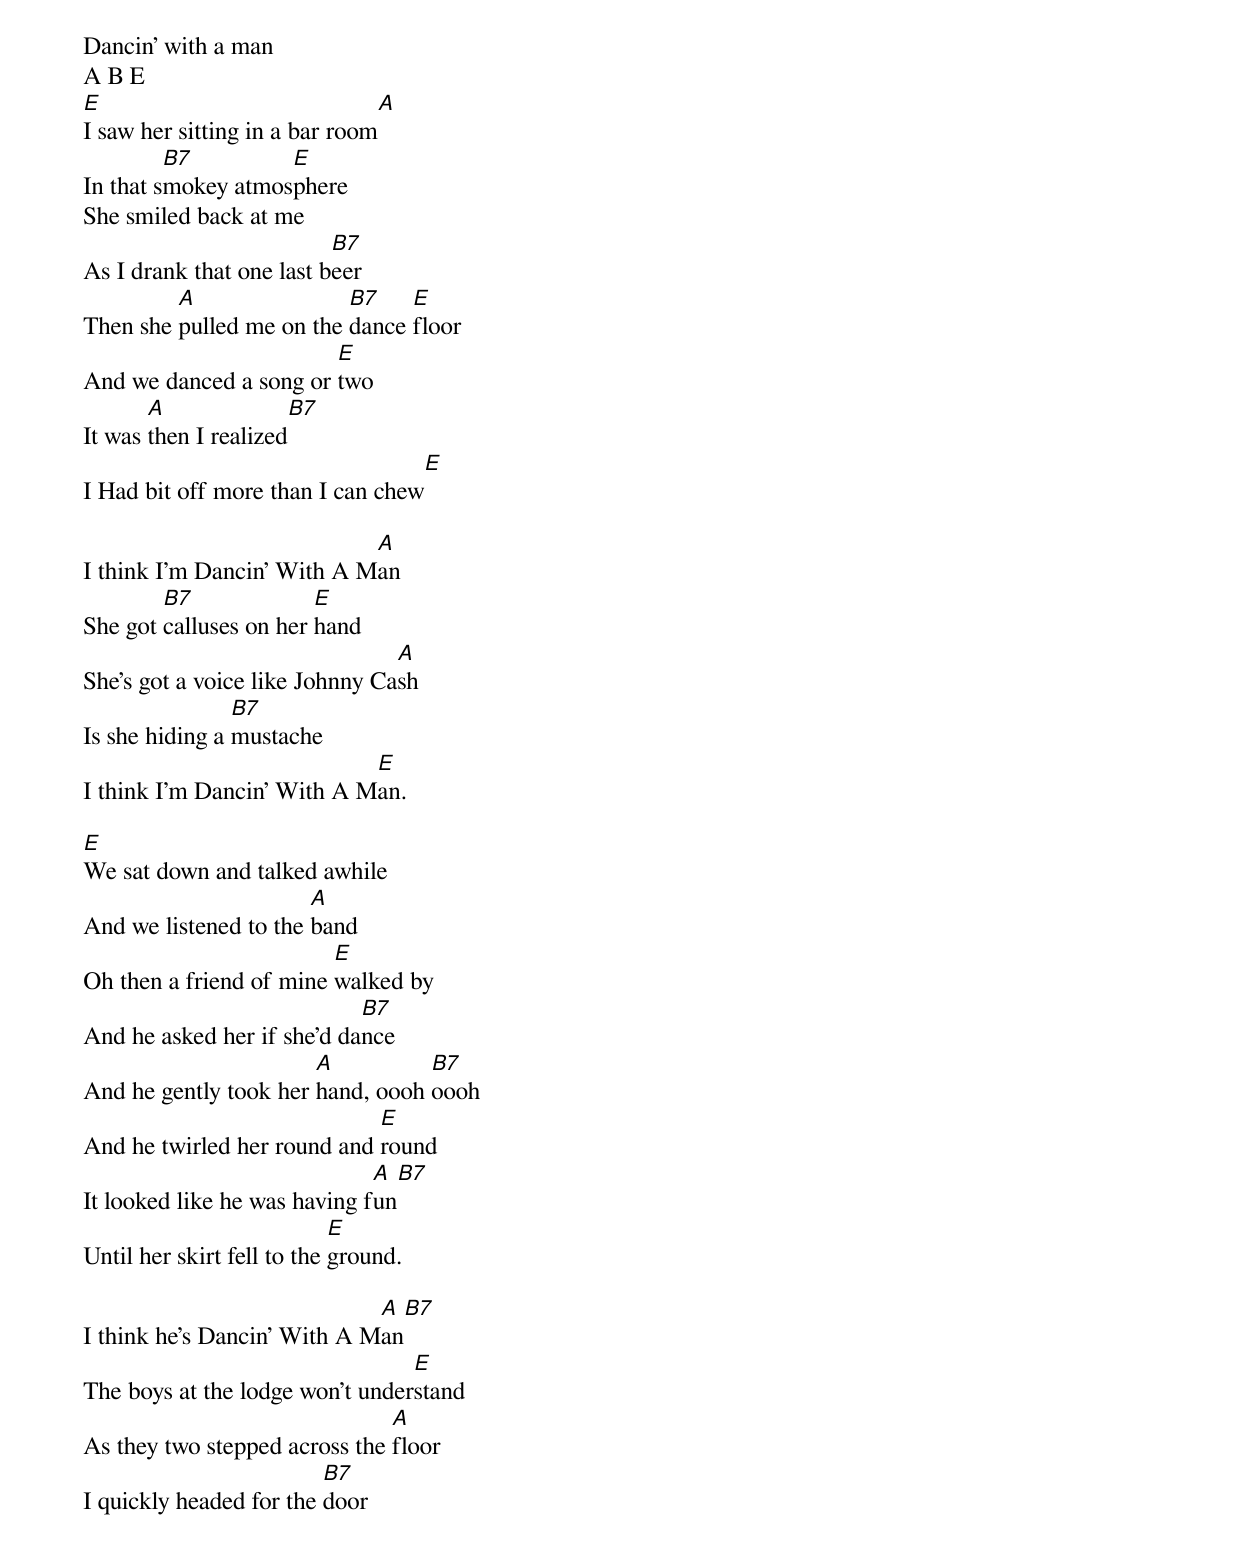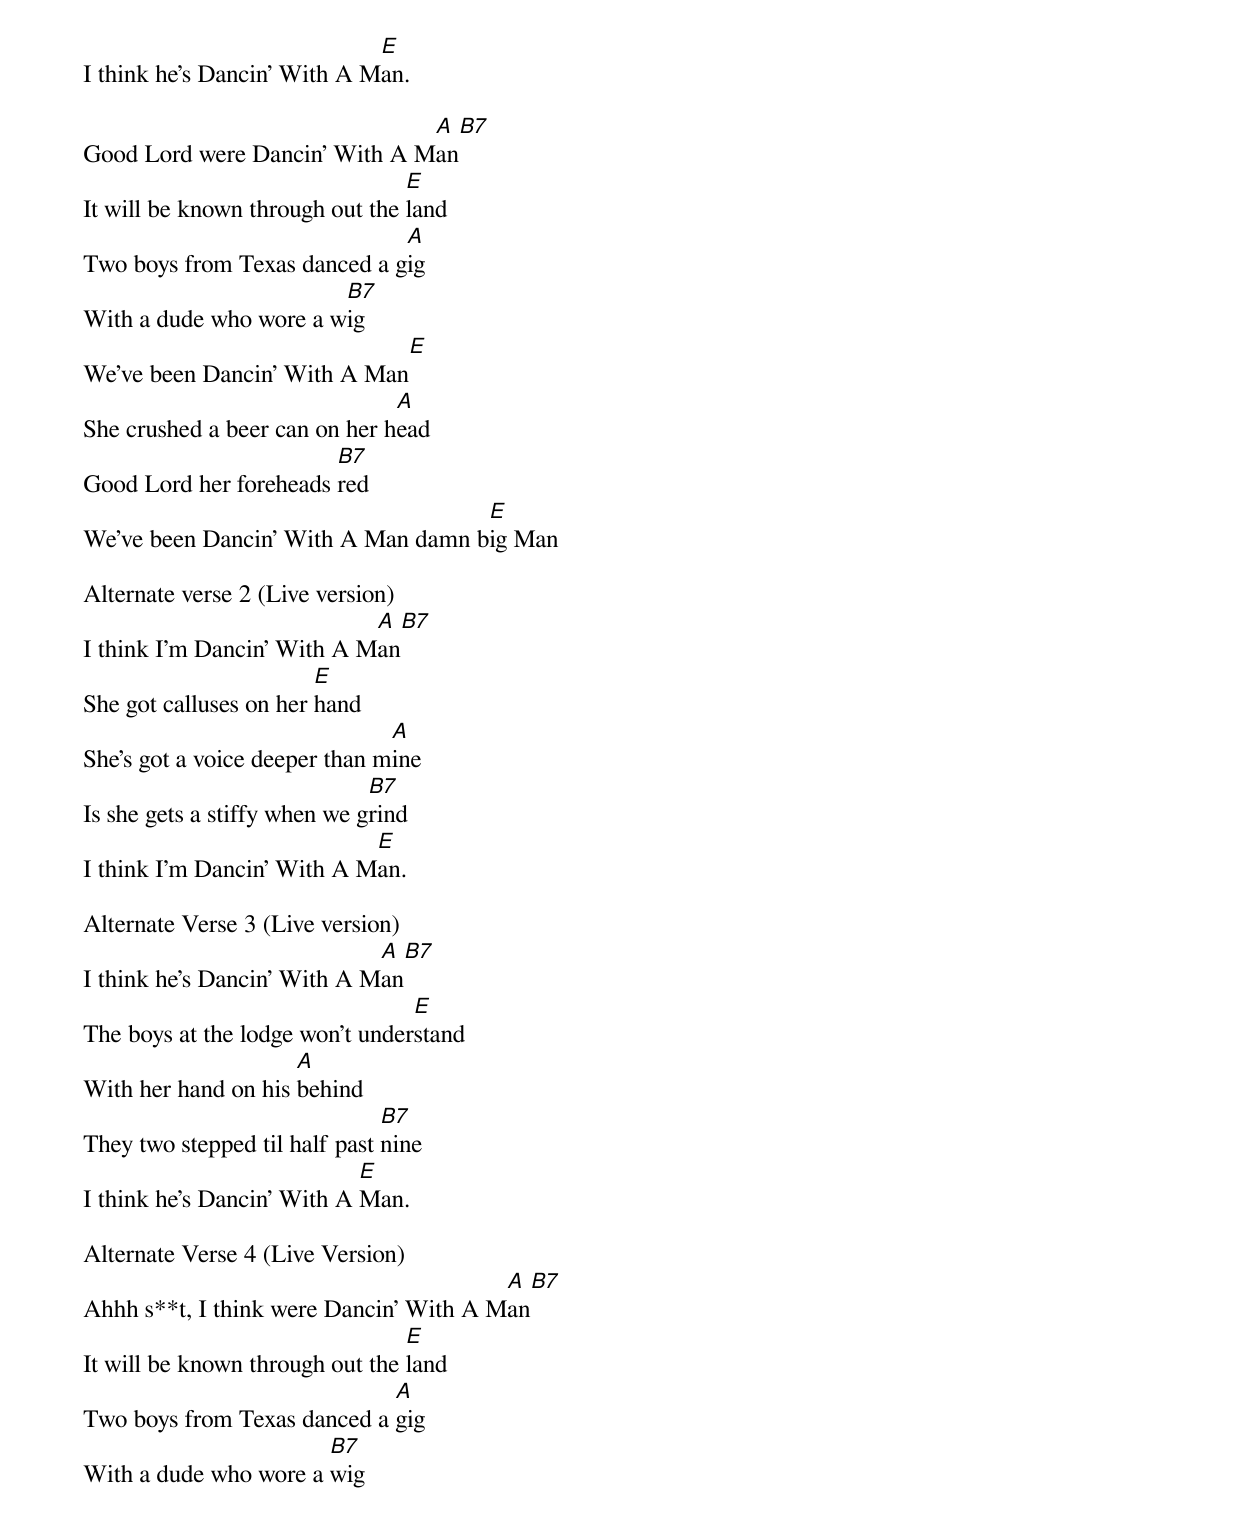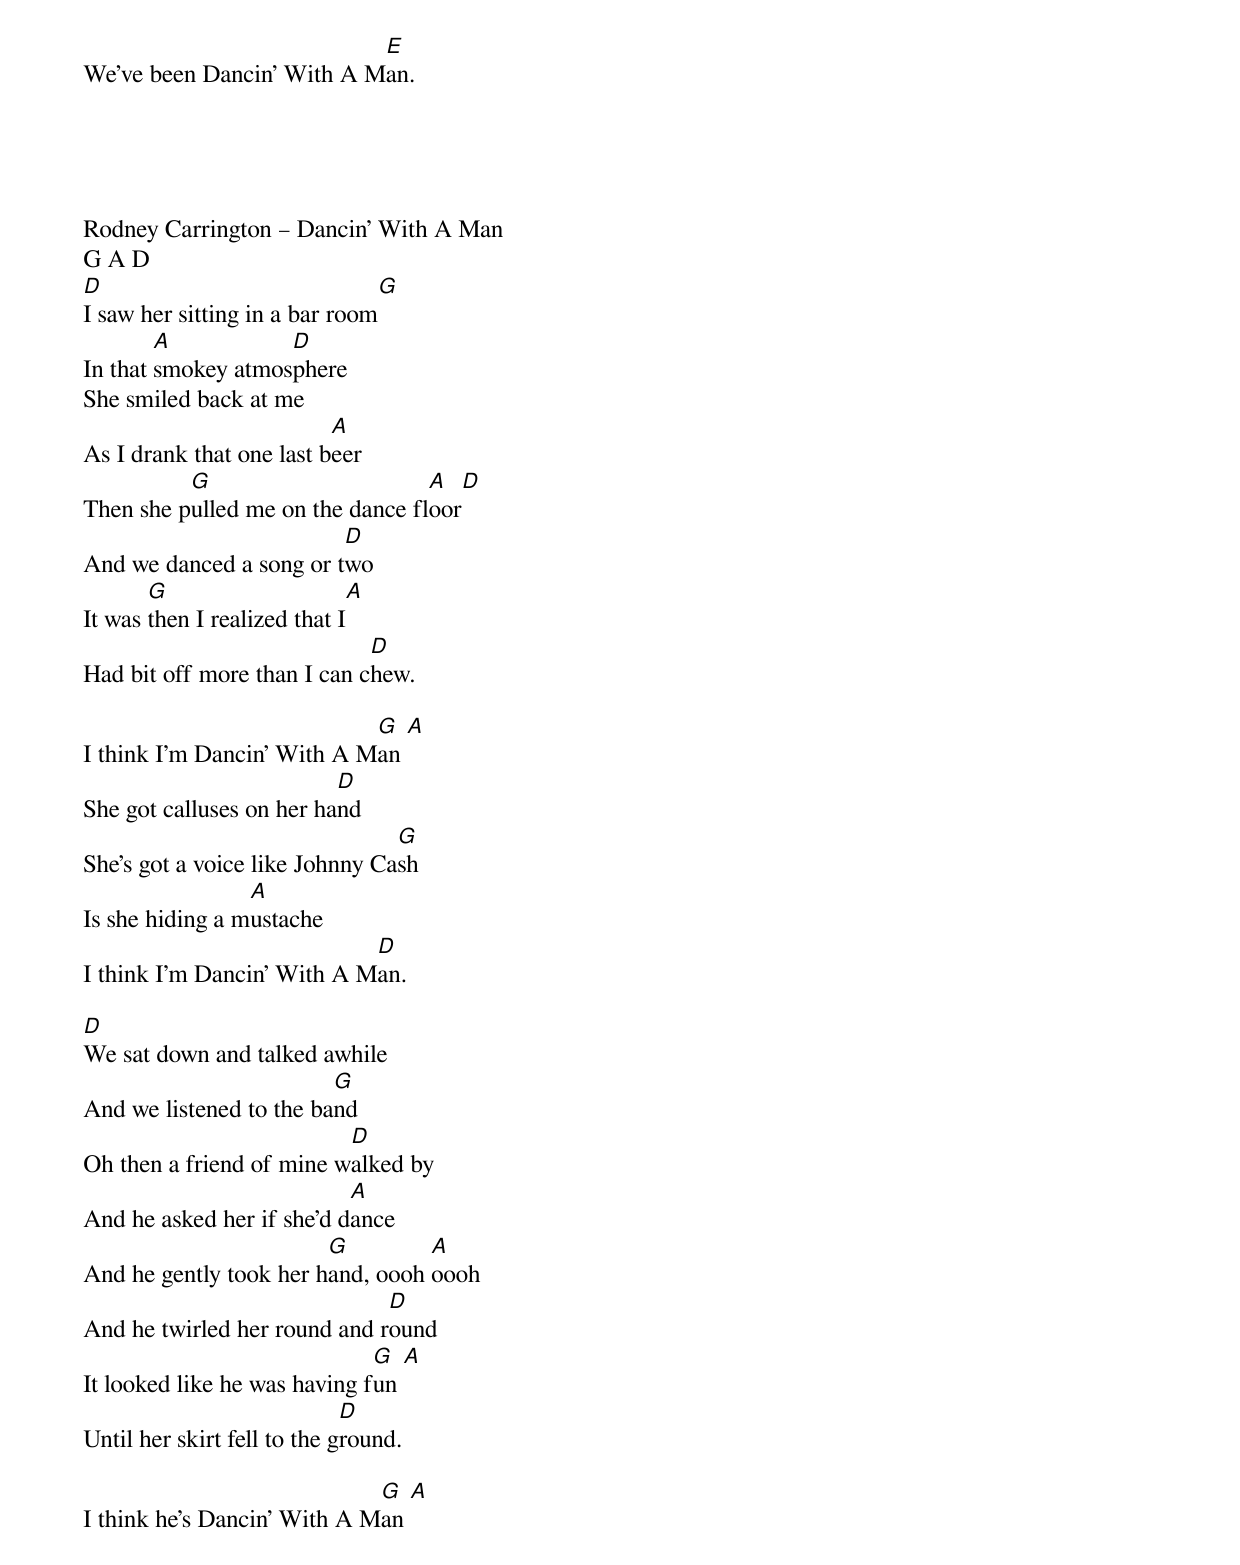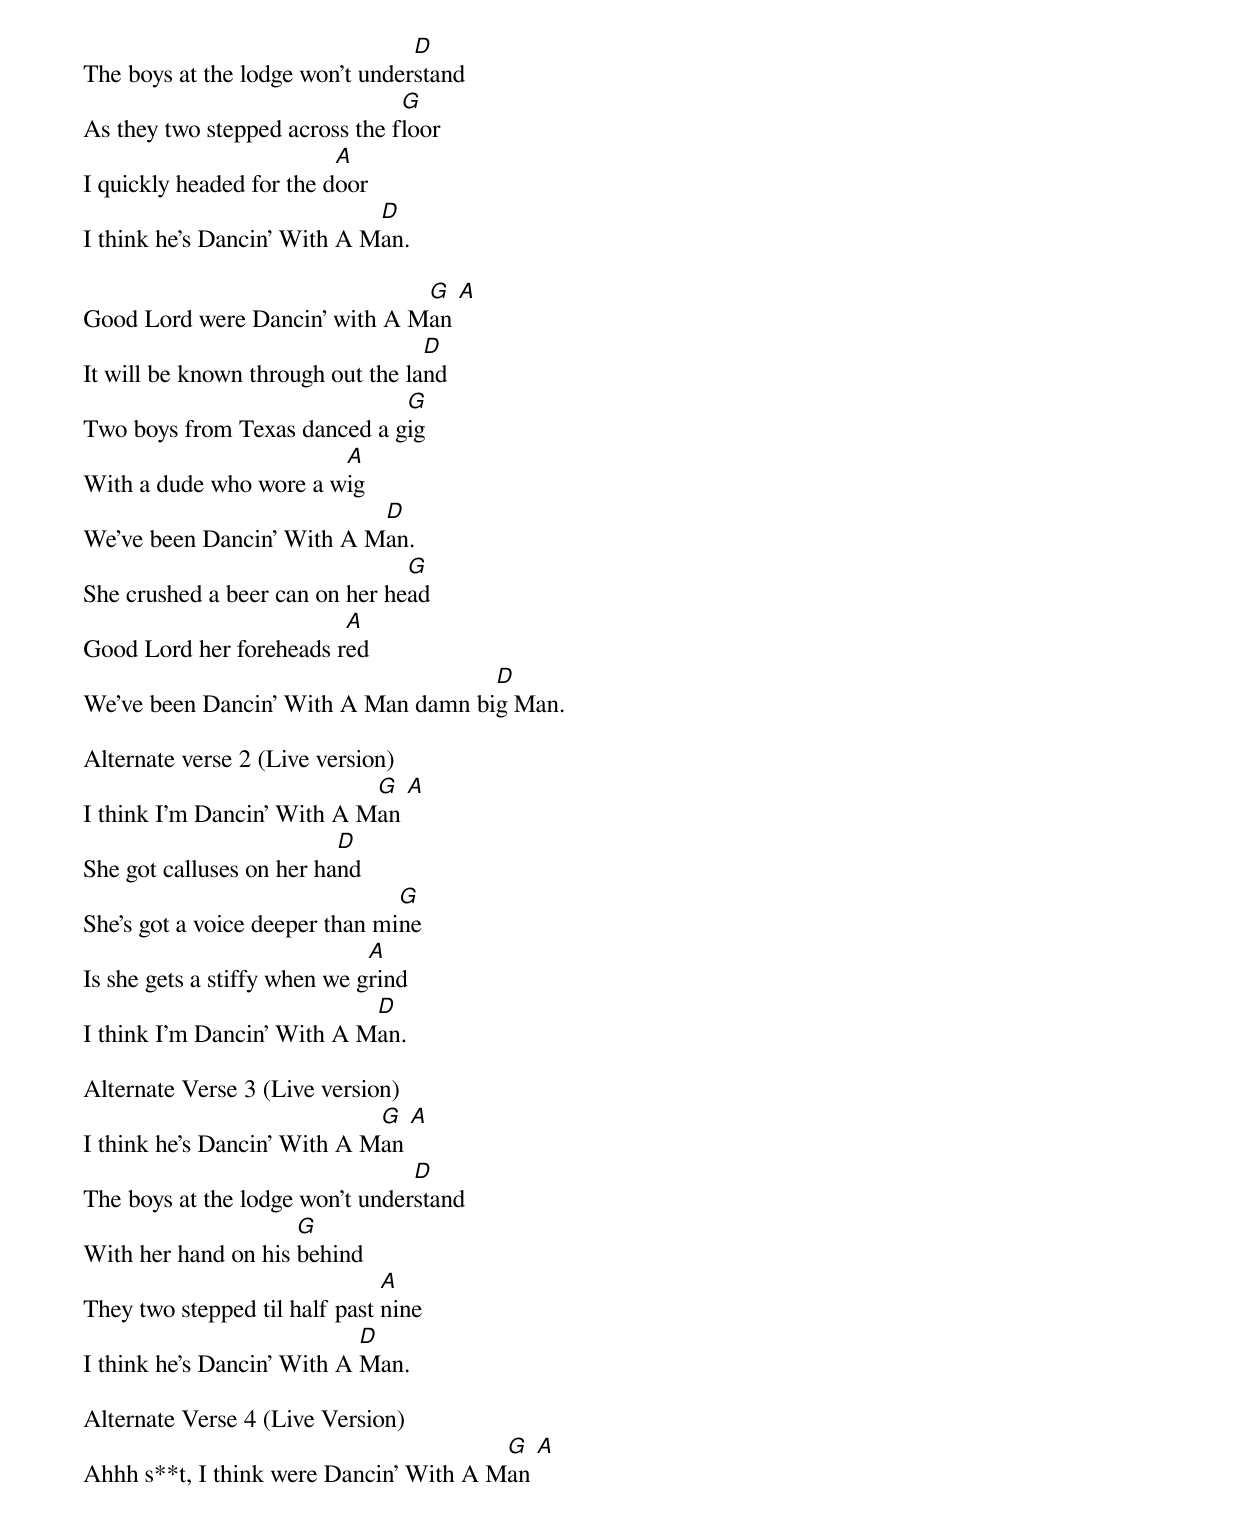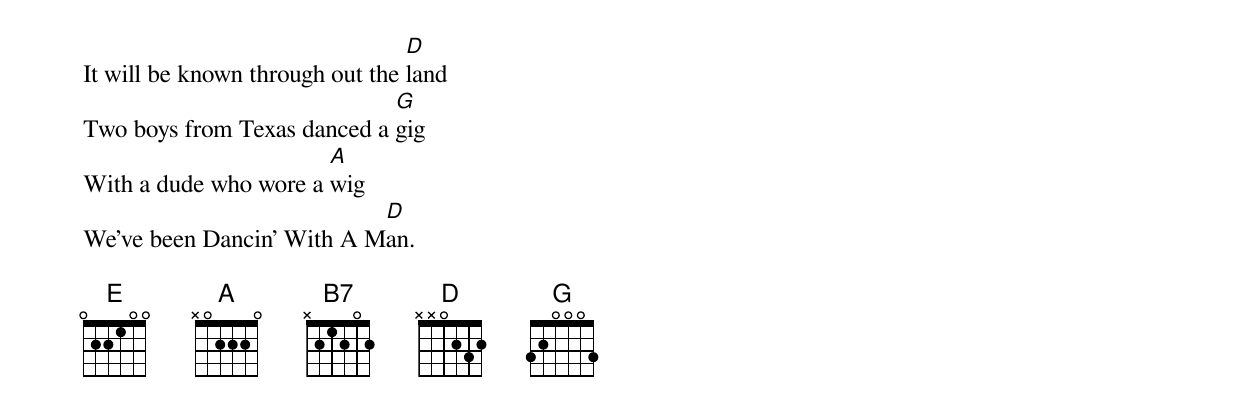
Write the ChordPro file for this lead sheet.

Dancin' with a man
A B E
[E]I saw her sitting in a bar room[A]
In that s[B7]mokey atmos[E]phere
She smiled back at me
As I drank that one last b[B7]eer
Then she [A]pulled me on the [B7]dance [E]floor
And we danced a song or [E]two
It was [A]then I realized[B7]
I Had bit off more than I can chew[E]

I think I’m Dancin' With A M[A]an
She got [B7]calluses on her [E]hand
She’s got a voice like Johnny Ca[A]sh
Is she hiding a [B7]mustache
I think I’m Dancin' With A M[E]an.

[E]We sat down and talked awhile
And we listened to the [A]band
Oh then a friend of mine [E]walked by
And he asked her if she'd da[B7]nce
And he gently took her [A]hand, oooh [B7]oooh
And he twirled her round and [E]round
It looked like he was having f[A]un[B7]
Until her skirt fell to the [E]ground.

I think he's Dancin' With A M[A]an[B7]
The boys at the lodge won't under[E]stand
As they two stepped across the [A]floor
I quickly headed for the [B7]door
I think he's Dancin' With A M[E]an.

Good Lord were Dancin' With A M[A]an[B7]
It will be known through out the [E]land
Two boys from Texas danced a g[A]ig
With a dude who wore a w[B7]ig
We've been Dancin' With A Man[E]
She crushed a beer can on her h[A]ead
Good Lord her foreheads [B7]red
We've been Dancin' With A Man damn b[E]ig Man

Alternate verse 2 (Live version)
I think I’m Dancin' With A M[A]an[B7]
She got calluses on her [E]hand
She’s got a voice deeper than m[A]ine
Is she gets a stiffy when we g[B7]rind
I think I’m Dancin' With A M[E]an.

Alternate Verse 3 (Live version)
I think he's Dancin' With A M[A]an[B7]
The boys at the lodge won't under[E]stand
With her hand on his [A]behind
They two stepped til half past [B7]nine
I think he's Dancin' With A [E]Man.

Alternate Verse 4 (Live Version)
Ahhh s**t, I think were Dancin' With A M[A]an[B7]
It will be known through out the [E]land
Two boys from Texas danced a [A]gig
With a dude who wore a [B7]wig
We've been Dancin' With A M[E]an.





Rodney Carrington – Dancin’ With A Man
G A D
[D]I saw her sitting in a bar room[G]
In that [A]smokey atmos[D]phere
She smiled back at me
As I drank that one last b[A]eer
Then she p[G]ulled me on the dance fl[A]oor[D]
And we danced a song or t[D]wo
It was [G]then I realized that I[A]
Had bit off more than I can c[D]hew.

I think I’m Dancin' With A M[G]an [A]
She got calluses on her ha[D]nd
She’s got a voice like Johnny Ca[G]sh
Is she hiding a m[A]ustache
I think I’m Dancin' With A M[D]an.

[D]We sat down and talked awhile
And we listened to the ba[G]nd
Oh then a friend of mine w[D]alked by
And he asked her if she'd d[A]ance
And he gently took her h[G]and, oooh [A]oooh
And he twirled her round and r[D]ound
It looked like he was having f[G]un [A]
Until her skirt fell to the g[D]round.

I think he's Dancin' With A M[G]an [A]
The boys at the lodge won't under[D]stand
As they two stepped across the f[G]loor
I quickly headed for the d[A]oor
I think he's Dancin' With A M[D]an.

Good Lord were Dancin' with A M[G]an [A]
It will be known through out the la[D]nd
Two boys from Texas danced a g[G]ig
With a dude who wore a w[A]ig
We've been Dancin' With A M[D]an.
She crushed a beer can on her he[G]ad
Good Lord her foreheads r[A]ed
We've been Dancin' With A Man damn bi[D]g Man.

Alternate verse 2 (Live version)
I think I’m Dancin' With A M[G]an [A]
She got calluses on her ha[D]nd
She’s got a voice deeper than mi[G]ne
Is she gets a stiffy when we g[A]rind
I think I’m Dancin' With A M[D]an.

Alternate Verse 3 (Live version)
I think he's Dancin' With A M[G]an [A]
The boys at the lodge won't under[D]stand
With her hand on his [G]behind
They two stepped til half past [A]nine
I think he's Dancin' With A [D]Man.

Alternate Verse 4 (Live Version)
Ahhh s**t, I think were Dancin' With A M[G]an [A]
It will be known through out the [D]land
Two boys from Texas danced a [G]gig
With a dude who wore a [A]wig
We've been Dancin' With A M[D]an.

{% include music-notes.html %}
